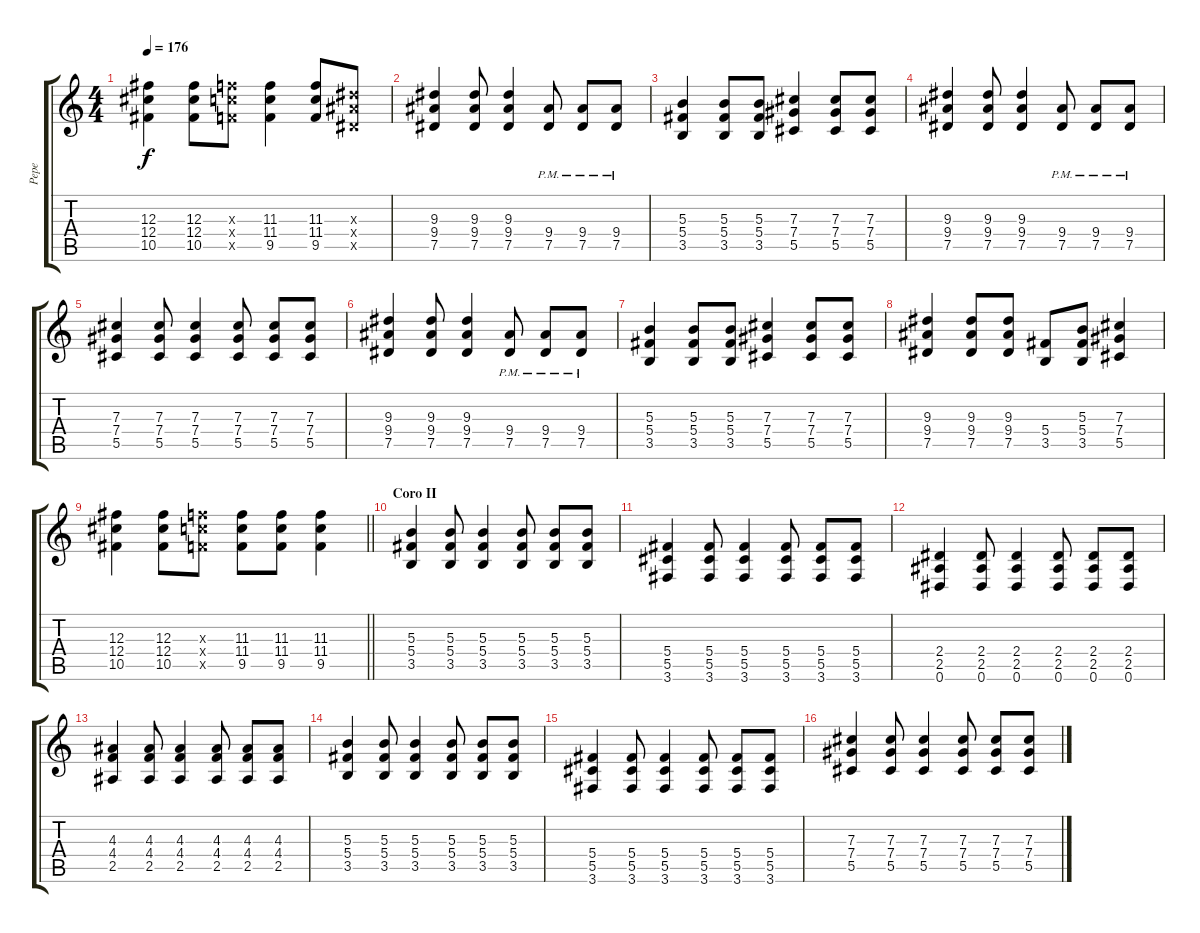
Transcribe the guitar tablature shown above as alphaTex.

\track ("Pepe" "Pepe") {instrument distortionguitar}
\staff {score tabs}
\tuning (Eb4 Bb3 Gb3 Db3 Ab2 Eb2) {hide}
\ts (4 4)
\tempo 176
\clef g2
\ks c
(12.3 12.4 10.5).4{dy f} (12.3 12.4 10.5).8 (11.3{x} 11.4{x} 9.5{x}).8 (11.3 11.4 9.5).4 (11.3 11.4 9.5).8 (9.3{x} 9.4{x} 7.5{x}).8 |
(9.3 9.4 7.5).4 (9.3 9.4 7.5).8 (9.3 9.4 7.5).4 (9.4{pm} 7.5{pm}).8 (9.4{pm} 7.5{pm}).8 (9.4{pm} 7.5{pm}).8 |
(5.3 5.4 3.5).4 (5.3 5.4 3.5).8 (5.3 5.4 3.5).8 (7.3 7.4 5.5).4 (7.3 7.4 5.5).8 (7.3 7.4 5.5).8 |
(9.3 9.4 7.5).4 (9.3 9.4 7.5).8 (9.3 9.4 7.5).4 (9.4{pm} 7.5{pm}).8 (9.4{pm} 7.5{pm}).8 (9.4{pm} 7.5{pm}).8 |
(7.3 7.4 5.5).4 (7.3 7.4 5.5).8 (7.3 7.4 5.5).4 (7.3 7.4 5.5).8 (7.3 7.4 5.5).8 (7.3 7.4 5.5).8 |
(9.3 9.4 7.5).4 (9.3 9.4 7.5).8 (9.3 9.4 7.5).4 (9.4{pm} 7.5{pm}).8 (9.4{pm} 7.5{pm}).8 (9.4{pm} 7.5{pm}).8 |
(5.3 5.4 3.5).4 (5.3 5.4 3.5).8 (5.3 5.4 3.5).8 (7.3 7.4 5.5).4 (7.3 7.4 5.5).8 (7.3 7.4 5.5).8 |
(9.3 9.4 7.5).4 (9.3 9.4 7.5).8 (9.3 9.4 7.5).8 (5.4 3.5).8 (5.3 5.4 3.5).8 (7.3 7.4 5.5).4 |
\barLineRight lightlight
(12.3 12.4 10.5).4 (12.3 12.4 10.5).8 (11.3{x} 11.4{x} 9.5{x}).8 (11.3 11.4 9.5).8 (11.3 11.4 9.5).8 (11.3 11.4 9.5).4 |
\section ("" "Coro II")
(5.3 5.4 3.5).4{volume 16 balance 8} (5.3 5.4 3.5).8 (5.3 5.4 3.5).4 (5.3 5.4 3.5).8 (5.3 5.4 3.5).8 (5.3 5.4 3.5).8 |
(5.4 5.5 3.6).4 (5.4 5.5 3.6).8 (5.4 5.5 3.6).4 (5.4 5.5 3.6).8 (5.4 5.5 3.6).8 (5.4 5.5 3.6).8 |
(2.4 2.5 0.6).4 (2.4 2.5 0.6).8 (2.4 2.5 0.6).4 (2.4 2.5 0.6).8 (2.4 2.5 0.6).8 (2.4 2.5 0.6).8 |
(4.3 4.4 2.5).4 (4.3 4.4 2.5).8 (4.3 4.4 2.5).4 (4.3 4.4 2.5).8 (4.3 4.4 2.5).8 (4.3 4.4 2.5).8 |
(5.3 5.4 3.5).4 (5.3 5.4 3.5).8 (5.3 5.4 3.5).4 (5.3 5.4 3.5).8 (5.3 5.4 3.5).8 (5.3 5.4 3.5).8 |
(5.4 5.5 3.6).4 (5.4 5.5 3.6).8 (5.4 5.5 3.6).4 (5.4 5.5 3.6).8 (5.4 5.5 3.6).8 (5.4 5.5 3.6).8 |
(7.3 7.4 5.5).4 (7.3 7.4 5.5).8 (7.3 7.4 5.5).4 (7.3 7.4 5.5).8 (7.3 7.4 5.5).8 (7.3 7.4 5.5).8
